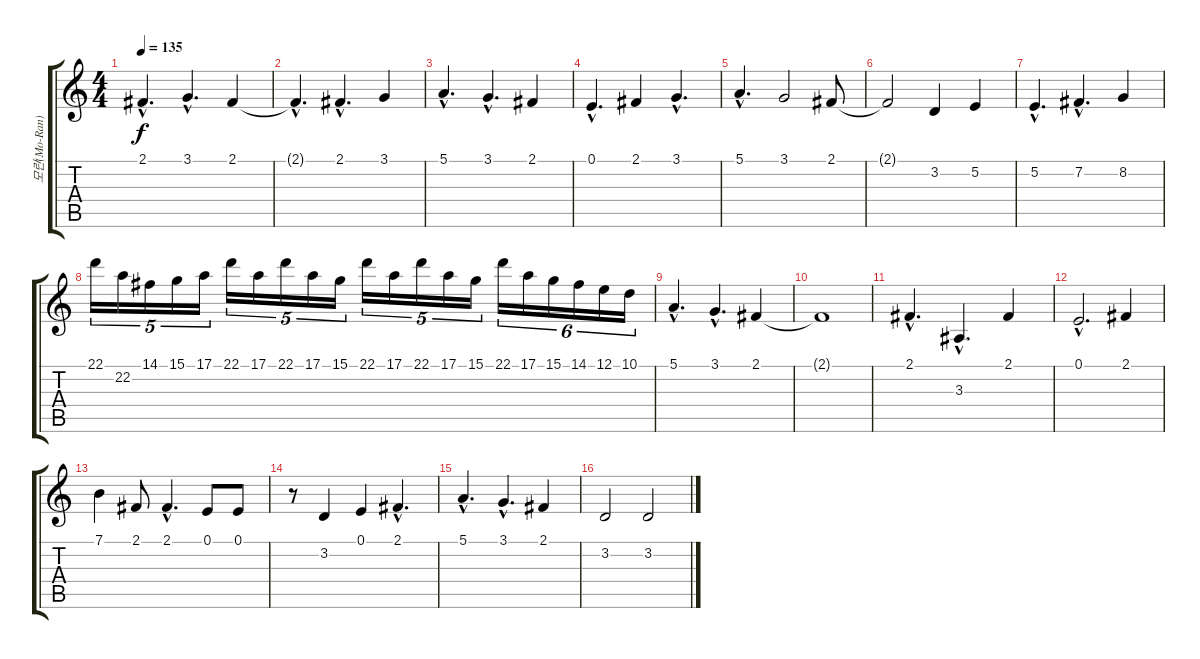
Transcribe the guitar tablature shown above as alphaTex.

\track ("모란(Mo-Ran)" "모란(Mo-Ran)") {instrument electricgrandpiano}
\staff {score tabs}
\tuning (E4 B3 G3 D3 A2 E2) {hide}
\ts (4 4)
\tempo 135
\clef g2
\ks c
2.1{hac}.4{d dy f} 3.1{hac}.4{d} 2.1.4 |
2.1{hac t}.4{d} 2.1{hac}.4{d} 3.1.4 |
5.1{hac}.4{d} 3.1{hac}.4{d} 2.1.4 |
0.1{hac}.4{d} 2.1.4 3.1{hac}.4{d} |
5.1{hac}.4{d} 3.1.2 2.1.8 |
2.1{t}.2 3.2.4 5.2.4 |
5.2{hac}.4{d} 7.2{hac}.4{d} 8.2.4 |
22.1.16{tu (5 4)} 22.2.16{tu (5 4)} 14.1.16{tu (5 4)} 15.1.16{tu (5 4)} 17.1.16{tu (5 4)} 22.1.16{tu (5 4)} 17.1.16{tu (5 4)} 22.1.16{tu (5 4)} 17.1.16{tu (5 4)} 15.1.16{tu (5 4)} 22.1.16{tu (5 4)} 17.1.16{tu (5 4)} 22.1.16{tu (5 4)} 17.1.16{tu (5 4)} 15.1.16{tu (5 4)} 22.1.16{tu (6 4)} 17.1.16{tu (6 4)} 15.1.16{tu (6 4)} 14.1.16{tu (6 4)} 12.1.16{tu (6 4)} 10.1.16{tu (6 4)} |
5.1{hac}.4{d} 3.1{hac}.4{d} 2.1.4 |
2.1{t}.1 |
2.1{hac}.4{d} 3.3{hac}.4{d} 2.1.4 |
0.1{hac}.2{d} 2.1.4 |
7.1.4 2.1.8 2.1{hac}.4{d} 0.1.8 0.1.8 |
r.8 3.2.4 0.1.4 2.1{hac}.4{d} |
5.1{hac}.4{d} 3.1{hac}.4{d} 2.1.4 |
3.2.2 3.2.2
